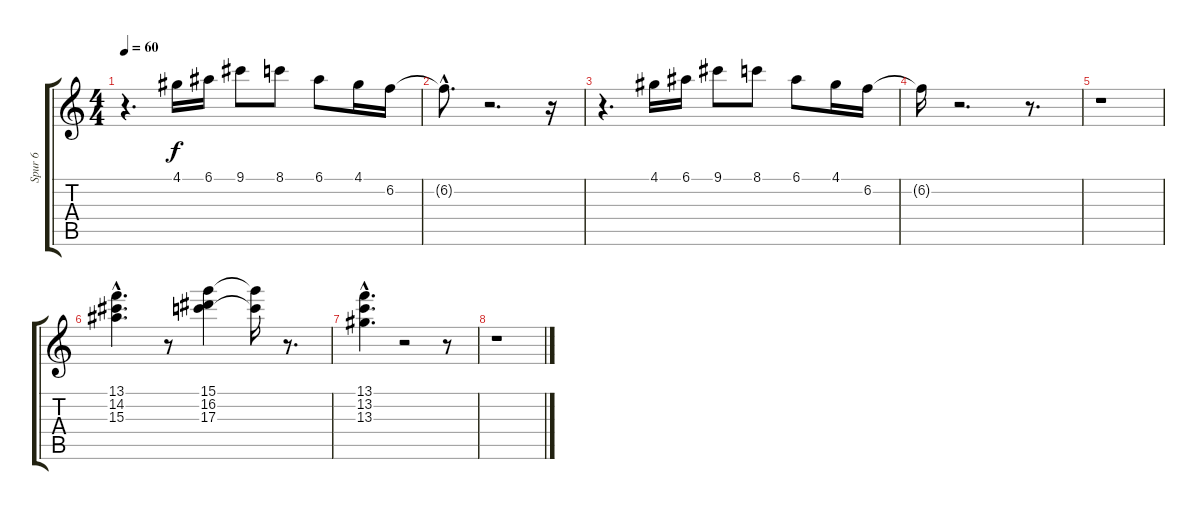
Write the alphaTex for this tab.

\track ("Spur 6" "Spur 6") {instrument acousticguitarnylon}
\staff {score tabs}
\tuning (E4 B3 G3 D3 A2 E2) {hide}
\ts (4 4)
\tempo 60
\clef g2
\ks c
r.4{d dy f} 4.1.16 6.1.16 9.1.8 8.1.8 6.1.8 4.1.16 6.2.16 |
6.2{hac t}.8{d} r.2{d} r.16 |
r.4{d} 4.1.16 6.1.16 9.1.8 8.1.8 6.1.8 4.1.16 6.2.16 |
6.2{t}.16 r.2{d} r.8{d} |
r.1 |
(13.1{hac} 14.2{hac} 15.3{hac}).4{d} r.8 (15.1 16.2 17.3).4 (15.1{t} 17.3{t}).16 r.8{d} |
(13.1{hac} 13.2{hac} 13.3{hac}).4{d} r.2 r.8 |
r.1
